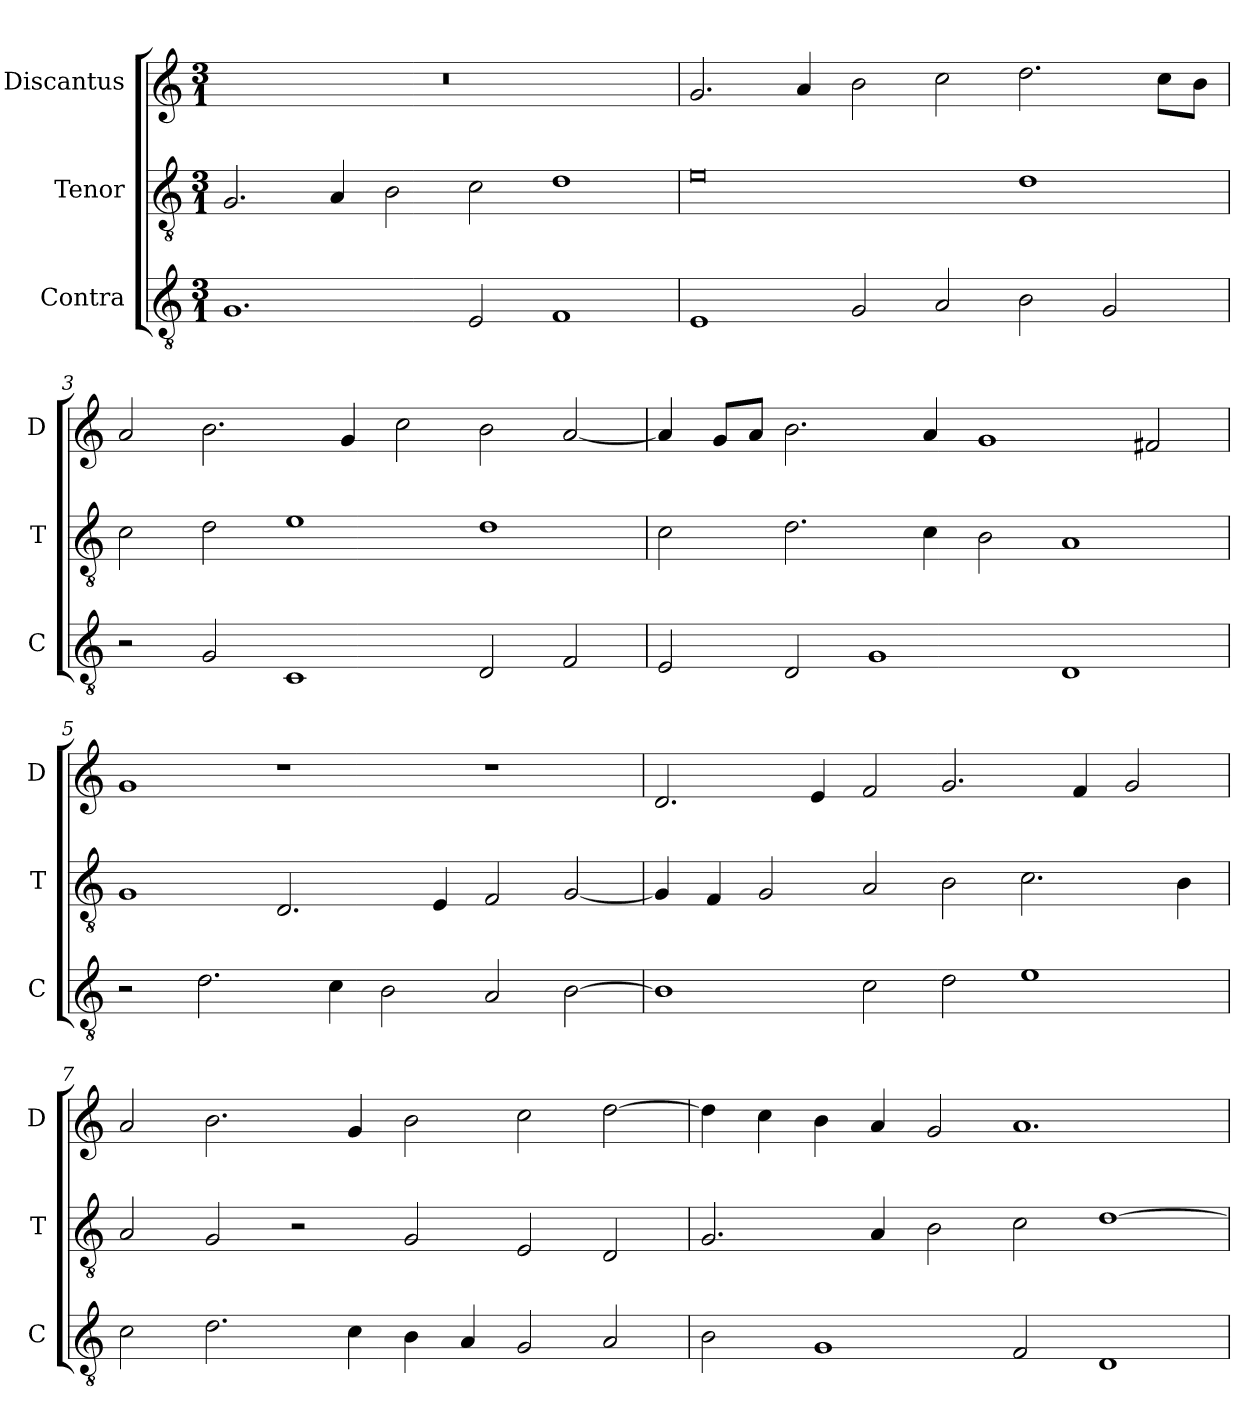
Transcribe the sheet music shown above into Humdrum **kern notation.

**kern	**kern	**kern
*part3	*part2	*part1
*staff3	*staff2	*staff1
*I"Contra	*I"Tenor	*I"Discantus
*I'C	*I'T	*I'D
*clefGv2	*clefGv2	*clefG2
*k[]	*k[]	*k[]
*M3/1	*M3/1	*M3/1
=1	=1	=1
1.G	2.G	0.r
.	4A	.
.	2B	.
2E	2c	.
1F	1d	.
=2	=2	=2
1E	0e	2.g
.	.	4a
2G	.	2b
2A	.	2cc
2B	1d	2.dd
2G	.	.
.	.	8ccL
.	.	8bJ
=3	=3	=3
2r	2c	2a
2G	2d	2.b
1C	1e	.
.	.	4g
.	.	2cc
2D	1d	2b
2F	.	[2a
=4	=4	=4
2E	2c	4a]
.	.	8gL
.	.	8aJ
2D	2.d	2.b
1G	.	.
.	4c	4a
.	2B	1g
1D	1A	.
.	.	2f#X
=5	=5	=5
2r	1G	1g
2.d	.	.
.	2.D	1r
4c	.	.
2B	.	.
.	4E	.
2A	2F	1r
[2B	[2G	.
=6	=6	=6
1B]	4G]	2.d
.	4F	.
.	2G	.
.	.	4e
2c	2A	2f
2d	2B	2.g
1e	2.c	.
.	.	4f
.	.	2g
.	4B	.
=7	=7	=7
2c	2A	2a
2.d	2G	2.b
.	2r	.
4c	.	4g
4B	2G	2b
4A	.	.
2G	2E	2cc
2A	2D	[2dd
=8	=8	=8
2B	2.G	4dd]
.	.	4cc
1G	.	4b
.	4A	4a
.	2B	2g
2F	2c	1.a
1D	[1d	.
=	=	=
*-	*-	*-
